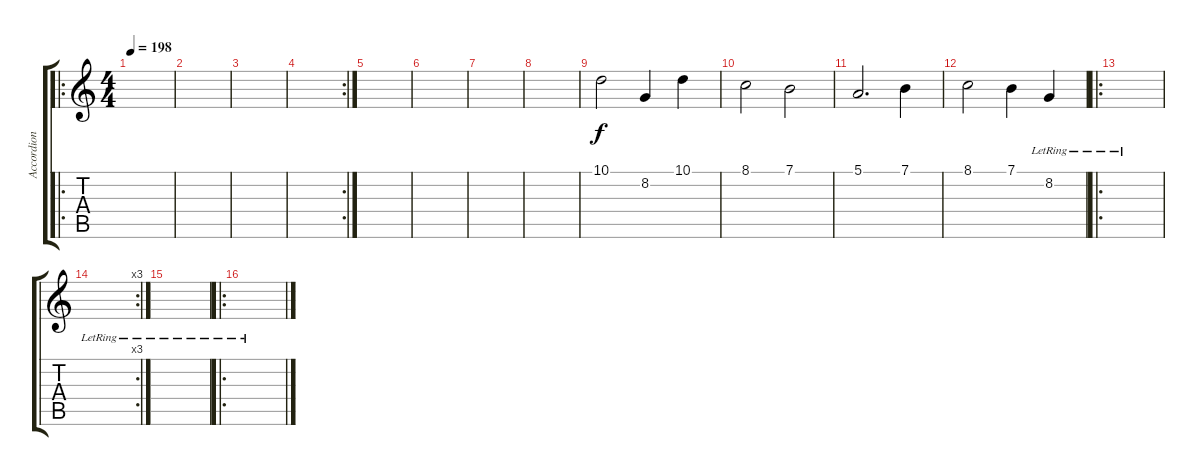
\track ("Accordion" "Accordion") {instrument accordion}
\staff {score tabs}
\tuning (E4 B3 G3 D3 A2 E2) {hide}
\ro
\ts (4 4)
\tempo 198
\clef g2
\ks c
|
|
|
\rc 2
|
|
|
|
|
10.1.2 8.2.4 10.1.4 |
8.1.2 7.1.2 |
5.1.2{d} 7.1.4 |
8.1.2 7.1.4 8.2{lr}.4 |
\ro
|
\rc 3
|
|
\ro
